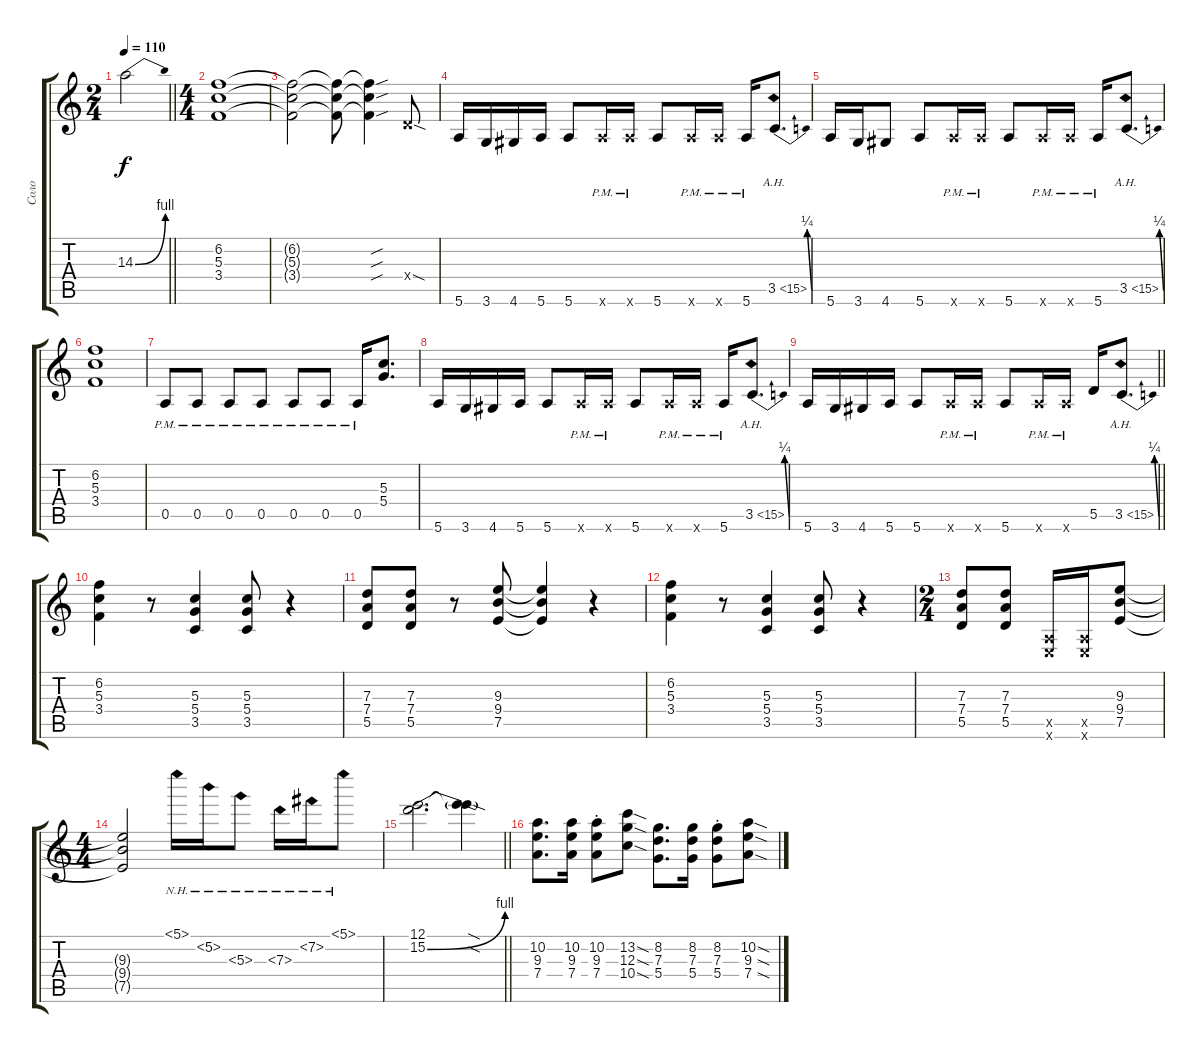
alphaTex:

\track (" Соло " " Соло ") {instrument distortionguitar}
\staff {score tabs}
\tuning (E4 B3 G3 D3 A2 E2) {hide}
\ts (2 4)
\tempo 110
\clef g2
\barLineRight lightlight
\ks c
14.3{be (bend 0 0 60 4)}.2{dy f} |
\ts (4 4)
(6.2 5.3 3.4).1 |
(6.2{t} 5.3{t} 3.4{t}).2 (6.2{t} 5.3{t} 3.4{t}).8 (6.2{sou t} 5.3{sou t} 3.4{sou t}).4 0.4{sod x}.8 |
5.6.16 3.6.16 4.6.16 5.6.16 5.6.8 5.6{pm x}.16 5.6{pm x}.16 5.6.8 5.6{pm x}.16 5.6{pm x}.16 5.6{pm}.16 3.5{be (bend 0 0 60 1) ah 12}.8{d} |
5.6.16 3.6.16 4.6.8 5.6.8 5.6{pm x}.16 5.6{pm x}.16 5.6.8 5.6{pm x}.16 5.6{pm x}.16 5.6{pm}.16 3.5{be (bend 0 0 60 1) ah 12}.8{d} |
(6.2 5.3 3.4).1 |
0.5{pm}.8 0.5{pm}.8 0.5{pm}.8 0.5{pm}.8 0.5{pm}.8 0.5{pm}.8 0.5{pm}.16 (5.3 5.4).8{d} |
5.6.16 3.6.16 4.6.16 5.6.16 5.6.8 5.6{pm x}.16 5.6{pm x}.16 5.6.8 5.6{pm x}.16 5.6{pm x}.16 5.6{pm}.16 3.5{be (bend 0 0 60 1) ah 12}.8{d} |
\barLineRight lightlight
5.6.16 3.6.16 4.6.16 5.6.16 5.6.8 5.6{pm x}.16 5.6{pm x}.16 5.6.8 5.6{pm x}.16 5.6{pm x}.16 5.5.16 3.5{be (bend 0 0 60 1) ah 12}.8{d} |
(6.2 5.3 3.4).4 r.8 (5.3 5.4 3.5).4 (5.3 5.4 3.5).8 r.4 |
(7.3 7.4 5.5).8 (7.3 7.4 5.5).8 r.8 (9.3 9.4 7.5).8 (9.3{t} 9.4{t} 7.5{t}).4 r.4 |
(6.2 5.3 3.4).4 r.8 (5.3 5.4 3.5).4 (5.3 5.4 3.5).8 r.4 |
\ts (2 4)
(7.3 7.4 5.5).8 (7.3 7.4 5.5).8 (0.5{x} 0.6{x}).16 (0.5{x} 0.6{x}).16 (9.3 9.4 7.5).8 |
\ts (4 4)
(9.3{t} 9.4{t} 7.5{t}).2 5.1{nh}.16 5.2{nh}.16 5.3{nh}.8 7.3{nh}.16 7.2{nh}.16 5.1{nh}.8 |
\barLineRight lightlight
(12.1 15.2{be (bend 0 0 60 4)}).2{d} (12.1{sod t} 15.2{sod t}).4 |
(10.2 9.3 7.4).8{d} (10.2 9.3 7.4).16 (10.2{st} 9.3{st} 7.4{st}).8 (13.2{sod} 12.3{sod} 10.4{sod}).8 (8.2 7.3 5.4).8{d} (8.2 7.3 5.4).16 (8.2{st} 7.3{st} 5.4{st}).8 (10.2{sod} 9.3{sod} 7.4{sod}).8
